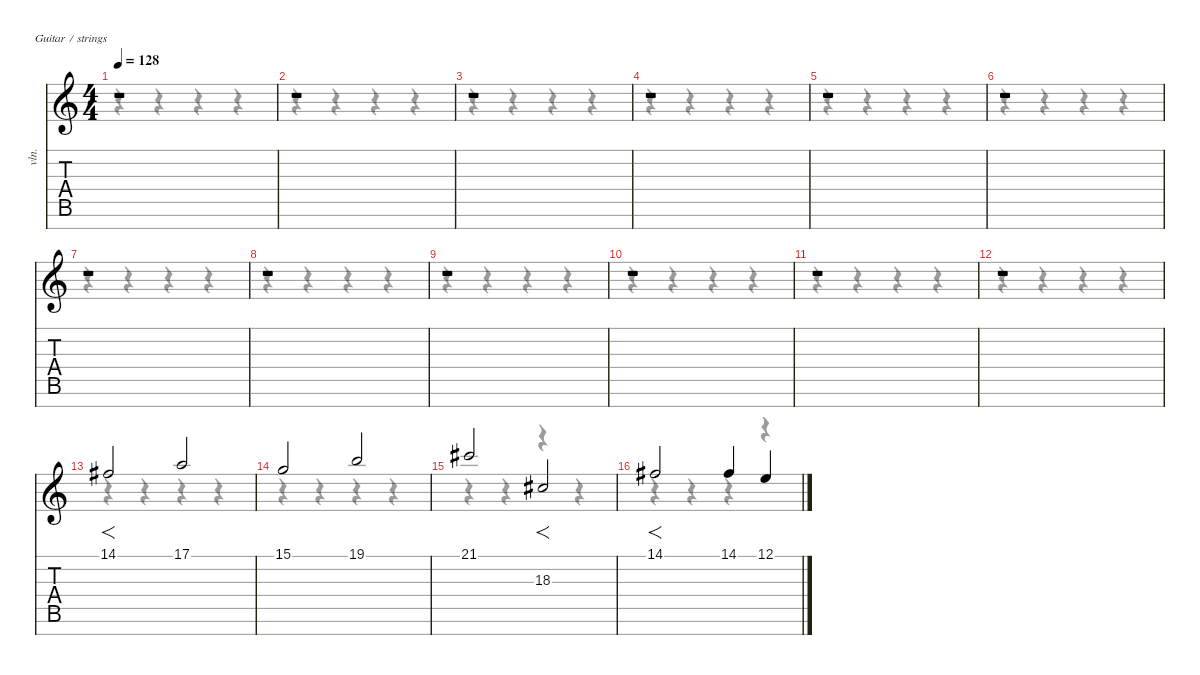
\defaultSystemsLayout 4
\hideDynamics
\bracketExtendMode nobrackets
\track ("Keys 3" "vln.") {instrument stringensemble2}
\staff {score tabs}
\tuning (E4 B3 G3 D3 A2 E2 B1)
\voice
\ts (4 4)
\tempo 128
\clef g2
\ks c
r.1{dy mf} |
r.1 |
r.1 |
r.1 |
r.1 |
r.1 |
r.1 |
r.1 |
r.1 |
r.1 |
r.1 |
r.1 |
14.1{acc #}.2{f dy f} 17.1.2 |
15.1.2 19.1.2 |
21.1{acc #}.2 18.3{acc #}.2{f} |
14.1{acc #}.2{f} 14.1{acc #}.4 12.1.4
\voice
\clef g2
\ottava regular
\simile none
\ks c
r.4{dy mf} r.4 r.4 r.4 |
r.4 r.4 r.4 r.4 |
r.4 r.4 r.4 r.4 |
r.4 r.4 r.4 r.4 |
r.4 r.4 r.4 r.4 |
r.4 r.4 r.4 r.4 |
r.4 r.4 r.4 r.4 |
r.4 r.4 r.4 r.4 |
r.4 r.4 r.4 r.4 |
r.4 r.4 r.4 r.4 |
r.4 r.4 r.4 r.4 |
r.4 r.4 r.4 r.4 |
r.4 r.4 r.4 r.4 |
r.4 r.4 r.4 r.4 |
r.4 r.4 r.4 r.4 |
r.4 r.4 r.4 r.4
